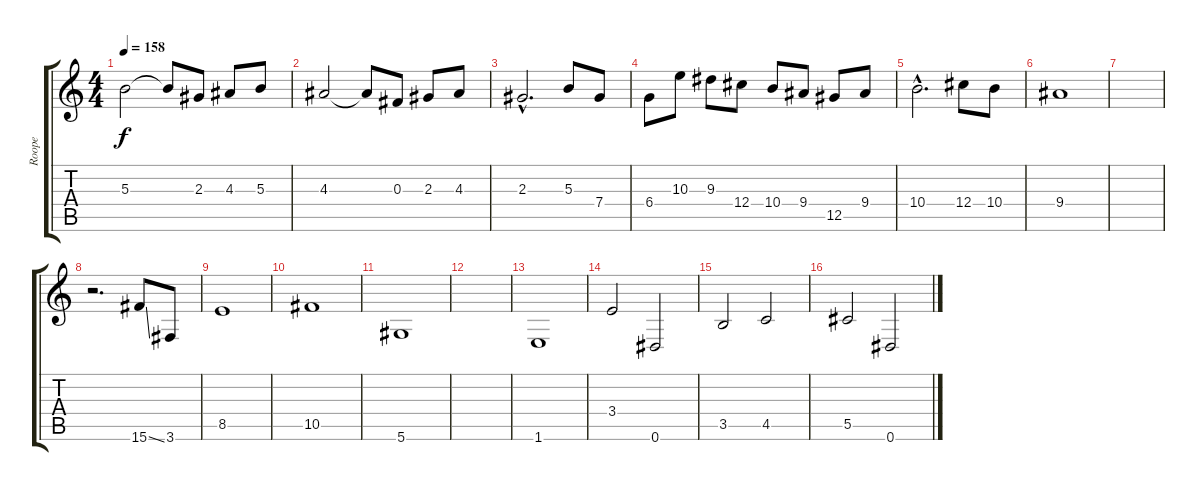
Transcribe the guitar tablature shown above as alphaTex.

\track ("Roope" "Roope") {instrument acousticguitarsteel}
\staff {score tabs}
\tuning (Eb4 Bb3 Gb3 Db3 Ab2 Eb2) {hide}
\ts (4 4)
\tempo 158
\clef g2
\ks c
5.3.2{dy f} 5.3{t}.8 2.3.8 4.3.8 5.3.8 |
4.3.2 4.3{t}.8 0.3.8 2.3.8 4.3.8 |
2.3{hac}.2{d} 5.3.8 7.4.8 |
6.4.8 10.3.8 9.3.8 12.4.8 10.4.8 9.4.8 12.5.8 9.4.8 |
10.4{hac}.2{d} 12.4.8 10.4.8 |
9.4.1 |
|
r.2{d} 15.6{ss}.8 3.6.8 |
8.5.1 |
10.5.1 |
5.6.1 |
|
1.6.1 |
3.4.2 0.6.2 |
3.5.2 4.5.2 |
5.5.2 0.6.2
